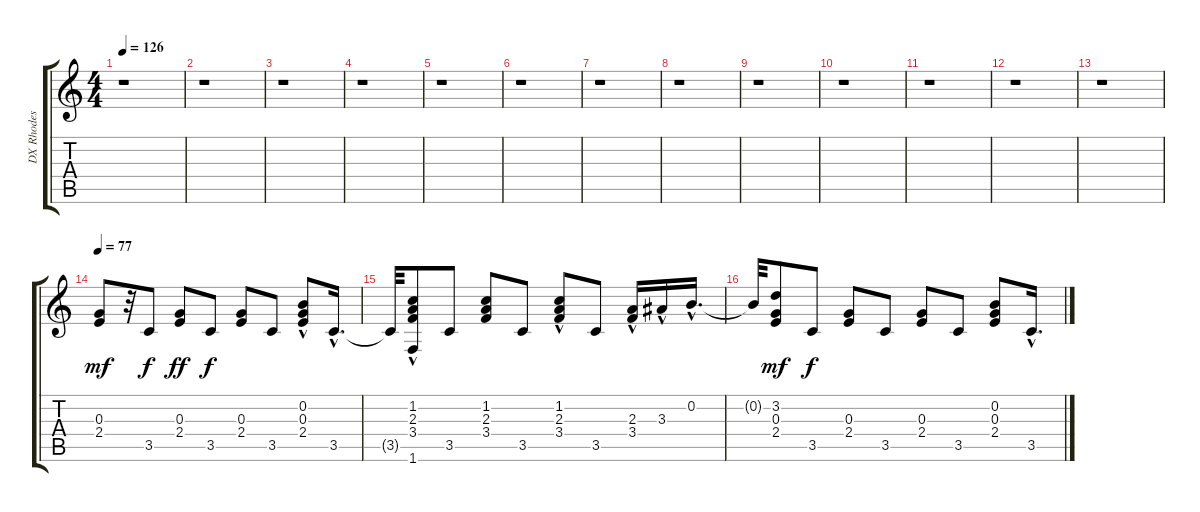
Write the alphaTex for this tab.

\track ("DX Rhodes" "DX Rhodes") {instrument acousticguitarnylon}
\staff {score tabs}
\tuning (E4 B3 G3 D3 A2 E2) {hide}
\ts (4 4)
\tempo 126
\clef g2
\ks c
r.1{dy mf} |
r.1 |
r.1 |
r.1 |
r.1 |
r.1 |
r.1 |
r.1 |
r.1 |
r.1 |
r.1 |
r.1 |
r.1 |
\tempo 77
(0.3 2.4).8 r.32 3.5.8{dy f} (0.3 2.4).8{dy ff} 3.5.8{dy f} (0.3 2.4).8 3.5.8 (0.2 0.3 2.4{hac}).8 3.5{hac}.16{d} |
3.5{t}.32 (1.2 2.3 3.4 1.6{hac}).8 3.5.8 (1.2 2.3 3.4).8 3.5.8 (1.2 2.3 3.4{hac}).8 3.5.8 (2.3 3.4{hac}).16 3.3{hac}.16 0.2{hac}.16{d} |
0.2{t}.32 (3.2 0.3 2.4).8{dy mf} 3.5.8{dy f} (0.3 2.4).8 3.5.8 (0.3 2.4).8 3.5.8 (0.2 0.3 2.4).8 3.5{hac}.16{d}
